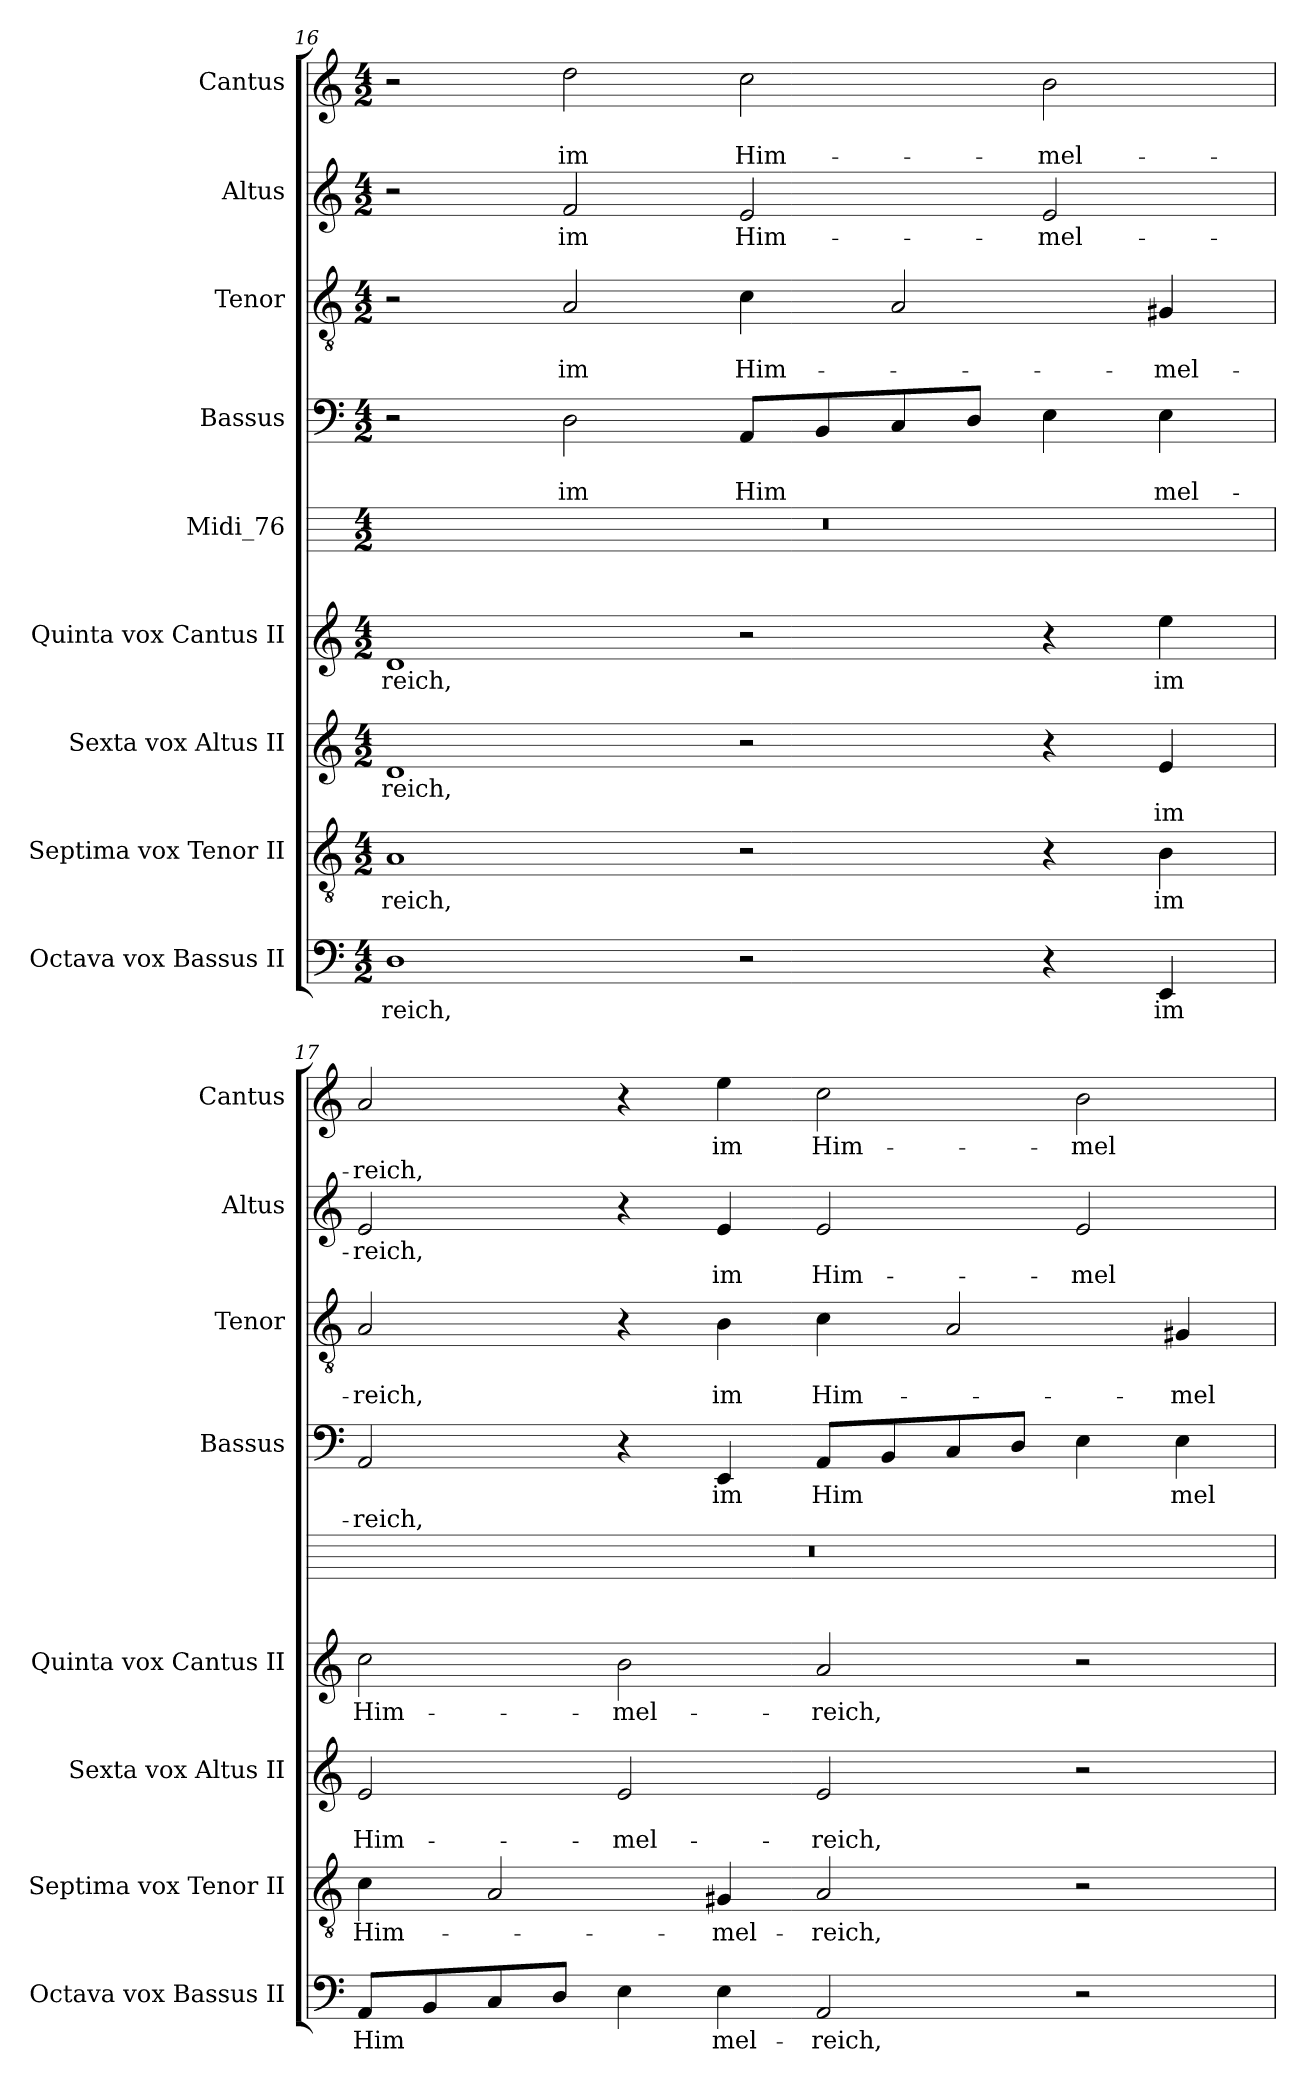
**kern	**text	**kern	**text	**kern	**text	**text	**kern	**text	**kern	**kern	**text	**text	**kern	**text	**text	**kern	**text	**text	**kern	**text	**text
*part9	*part9	*part8	*part8	*part7	*part7	*part7	*part6	*part6	*part5	*part4	*part4	*part4	*part3	*part3	*part3	*part2	*part2	*part2	*part1	*part1	*part1
*staff9	*staff9	*staff8	*staff8	*staff7	*staff7	*staff7	*staff6	*staff6	*staff5	*staff4	*staff4	*staff4	*staff3	*staff3	*staff3	*staff2	*staff2	*staff2	*staff1	*staff1	*staff1
*I"Octava vox Bassus II	*	*I"Septima vox Tenor II	*	*I"Sexta vox Altus II	*	*	*I"Quinta vox Cantus II	*	*I"Midi_76	*I"Bassus	*	*	*I"Tenor	*	*	*I"Altus	*	*	*I"Cantus	*	*
*I'Octava vox Bassus II	*	*I'Septima vox Tenor II	*	*I'Sexta vox Altus II	*	*	*I'Quinta vox Cantus II	*	*	*I'Bassus	*	*	*I'Tenor	*	*	*I'Altus	*	*	*I'Cantus	*	*
*clefF4	*	*clefGv2	*	*clefG2	*	*	*clefG2	*	*	*clefF4	*	*	*clefGv2	*	*	*clefG2	*	*	*clefG2	*	*
*k[]	*	*k[]	*	*k[]	*	*	*k[]	*	*	*k[]	*	*	*k[]	*	*	*k[]	*	*	*k[]	*	*
*C:	*	*C:	*	*C:	*	*	*C:	*	*	*C:	*	*	*C:	*	*	*C:	*	*	*C:	*	*
*M4/2	*	*M4/2	*	*M4/2	*	*	*M4/2	*	*M4/2	*M4/2	*	*	*M4/2	*	*	*M4/2	*	*	*M4/2	*	*
=16	=16	=16	=16	=16	=16	=16	=16	=16	=16	=16	=16	=16	=16	=16	=16	=16	=16	=16	=16	=16	=16
!	!LO:LY:b	!	!LO:LY:b	!	!LO:LY:b	!	!	!LO:LY:b	!	!	!	!	!	!	!	!	!	!	!	!	!
1D	-reich,	1A	-reich,	1d	-reich,	.	1d	-reich,	0r	2r	.	.	2r	.	.	2r	.	.	2r	.	.
!	!	!	!	!	!	!	!	!	!	!	!	!LO:LY:b	!	!	!LO:LY:b	!	!LO:LY:b	!	!	!	!LO:LY:b
.	.	.	.	.	.	.	.	.	.	2D	.	im	2A	.	im	2f	im	.	2dd	.	im
!	!	!	!	!	!	!	!	!	!	!	!	!LO:LY:b	!	!	!LO:LY:b	!	!LO:LY:b	!	!	!	!LO:LY:b
2r	.	2r	.	2r	.	.	2r	.	.	8AAL	.	Him	4c	.	Him-	2e	Him-	.	2cc	.	Him-
.	.	.	.	.	.	.	.	.	.	8BB	.	.	.	.	.	.	.	.	.	.	.
.	.	.	.	.	.	.	.	.	.	8C	.	.	2A	.	.	.	.	.	.	.	.
.	.	.	.	.	.	.	.	.	.	8DJ	.	.	.	.	.	.	.	.	.	.	.
!	!	!	!	!	!	!	!	!	!	!	!	!	!	!	!	!	!LO:LY:b	!	!	!	!LO:LY:b
4r	.	4r	.	4r	.	.	4r	.	.	4E	.	.	.	.	.	2e	-mel-	.	2b	.	-mel-
!	!LO:LY:b	!	!LO:LY:b	!	!	!LO:LY:b	!	!LO:LY:b	!	!	!	!LO:LY:b	!	!	!LO:LY:b	!	!	!	!	!	!
4EE	im	4B	im	4e	.	im	4ee	im	.	4E	.	mel-	4G#X	.	-mel-	.	.	.	.	.	.
=17	=17	=17	=17	=17	=17	=17	=17	=17	=17	=17	=17	=17	=17	=17	=17	=17	=17	=17	=17	=17	=17
!	!LO:LY:b	!	!LO:LY:b	!	!	!LO:LY:b	!	!LO:LY:b	!	!	!	!LO:LY:b	!	!	!LO:LY:b	!	!LO:LY:b	!	!	!	!LO:LY:b
8AAL	Him	4c	Him-	2e	.	Him-	2cc	Him-	0r	2AA	.	-reich,	2A	.	-reich,	2e	-reich,	.	2a	.	-reich,
8BB	.	.	.	.	.	.	.	.	.	.	.	.	.	.	.	.	.	.	.	.	.
8C	.	2A	.	.	.	.	.	.	.	.	.	.	.	.	.	.	.	.	.	.	.
8DJ	.	.	.	.	.	.	.	.	.	.	.	.	.	.	.	.	.	.	.	.	.
!	!	!	!	!	!	!LO:LY:b	!	!LO:LY:b	!	!	!	!	!	!	!	!	!	!	!	!	!
4E	.	.	.	2e	.	-mel-	2b	-mel-	.	4r	.	.	4r	.	.	4r	.	.	4r	.	.
!	!LO:LY:b	!	!LO:LY:b	!	!	!	!	!	!	!	!LO:LY:b	!	!	!	!LO:LY:b	!	!	!LO:LY:b	!	!LO:LY:b	!
4E	mel-	4G#X	-mel-	.	.	.	.	.	.	4EE	im	.	4B	.	im	4e	.	im	4ee	im	.
!	!LO:LY:b	!	!LO:LY:b	!	!	!LO:LY:b	!	!LO:LY:b	!	!	!LO:LY:b	!	!	!	!LO:LY:b	!	!	!LO:LY:b	!	!LO:LY:b	!
2AA	-reich,	2A	-reich,	2e	.	-reich,	2a	-reich,	.	8AAL	Him	.	4c	.	Him-	2e	.	Him-	2cc	Him-	.
.	.	.	.	.	.	.	.	.	.	8BB	.	.	.	.	.	.	.	.	.	.	.
.	.	.	.	.	.	.	.	.	.	8C	.	.	2A	.	.	.	.	.	.	.	.
.	.	.	.	.	.	.	.	.	.	8DJ	.	.	.	.	.	.	.	.	.	.	.
!	!	!	!	!	!	!	!	!	!	!	!	!	!	!	!	!	!	!LO:LY:b	!	!LO:LY:b	!
2r	.	2r	.	2r	.	.	2r	.	.	4E	.	.	.	.	.	2e	.	-mel-	2b	-mel-	.
!	!	!	!	!	!	!	!	!	!	!	!LO:LY:b	!	!	!	!LO:LY:b	!	!	!	!	!	!
.	.	.	.	.	.	.	.	.	.	4E	mel-	.	4G#X	.	-mel-	.	.	.	.	.	.
=	=	=	=	=	=	=	=	=	=	=	=	=	=	=	=	=	=	=	=	=	=
*-	*-	*-	*-	*-	*-	*-	*-	*-	*-	*-	*-	*-	*-	*-	*-	*-	*-	*-	*-	*-	*-
